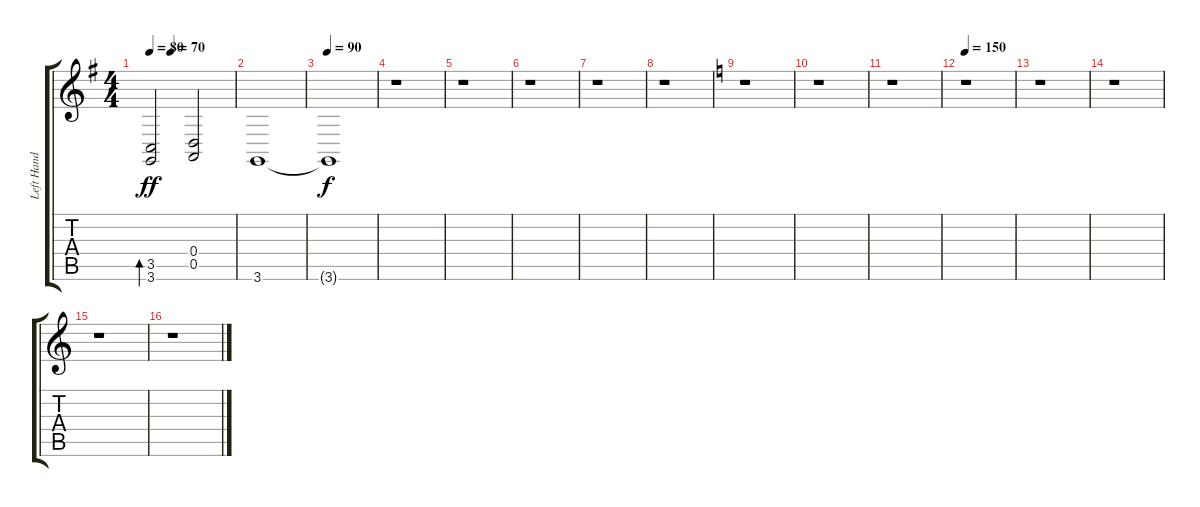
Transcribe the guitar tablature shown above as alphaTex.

\track ("Left Hand" "Left Hand") {instrument brightacousticpiano}
\staff {score tabs}
\tuning (E4 B3 G3 D3 A2 E2) {hide}
\ts (4 4)
\tempo 80
\tempo (70 0.25)
\clef g2
\ks g
(3.5 3.6).2{bd 480 dy ff} (0.4 0.5).2 |
3.6.1 |
\tempo 90
3.6{t}.1{dy f} |
r.1 |
r.1 |
r.1 |
r.1 |
r.1 |
\ks c
r.1 |
r.1 |
r.1 |
\tempo 150
r.1 |
r.1 |
r.1 |
r.1 |
r.1
